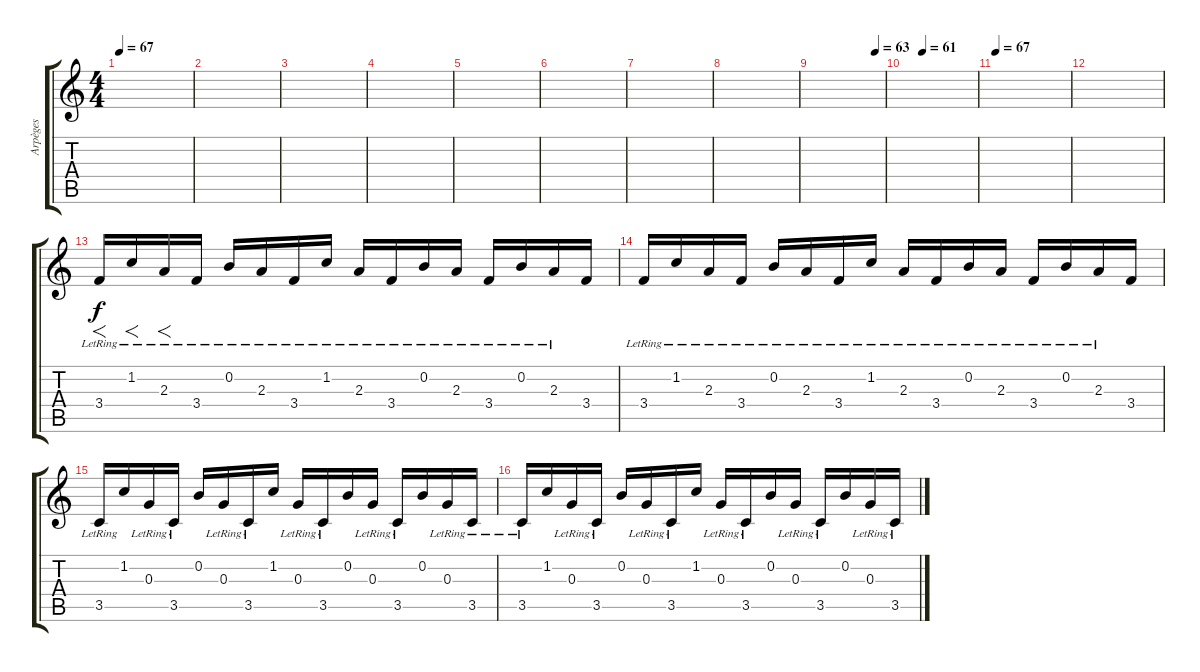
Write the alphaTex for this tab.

\track ("Arpèges" "Arpèges") {instrument electricguitarclean}
\staff {score tabs}
\tuning (E4 B3 G3 D3 A2 E2) {hide}
\ts (4 4)
\tempo 67
\clef g2
\ks c
|
|
|
|
|
|
|
|
\tempo (63 0.875)
|
\tempo (61 0.25)
|
\tempo 67
|
|
3.4{lr}.16{f} 1.2{lr}.16{f} 2.3{lr}.16{f} 3.4{lr}.16 0.2{lr}.16 2.3{lr}.16 3.4{lr}.16 1.2{lr}.16 2.3{lr}.16 3.4{lr}.16 0.2{lr}.16 2.3{lr}.16 3.4{lr}.16 0.2{lr}.16 2.3{lr}.16 3.4.16 |
3.4{lr}.16 1.2{lr}.16 2.3{lr}.16 3.4{lr}.16 0.2{lr}.16 2.3{lr}.16 3.4{lr}.16 1.2{lr}.16 2.3{lr}.16 3.4{lr}.16 0.2{lr}.16 2.3{lr}.16 3.4{lr}.16 0.2{lr}.16 2.3{lr}.16 3.4.16 |
3.5{lr}.16 1.2.16 0.3{lr}.16 3.5{lr}.16 0.2.16 0.3{lr}.16 3.5{lr}.16 1.2.16 0.3{lr}.16 3.5{lr}.16 0.2.16 0.3{lr}.16 3.5{lr}.16 0.2.16 0.3{lr}.16 3.5{lr}.16 |
3.5{lr}.16 1.2.16 0.3{lr}.16 3.5{lr}.16 0.2.16 0.3{lr}.16 3.5{lr}.16 1.2.16 0.3{lr}.16 3.5{lr}.16 0.2.16 0.3{lr}.16 3.5{lr}.16 0.2.16 0.3{lr}.16 3.5{lr}.16
